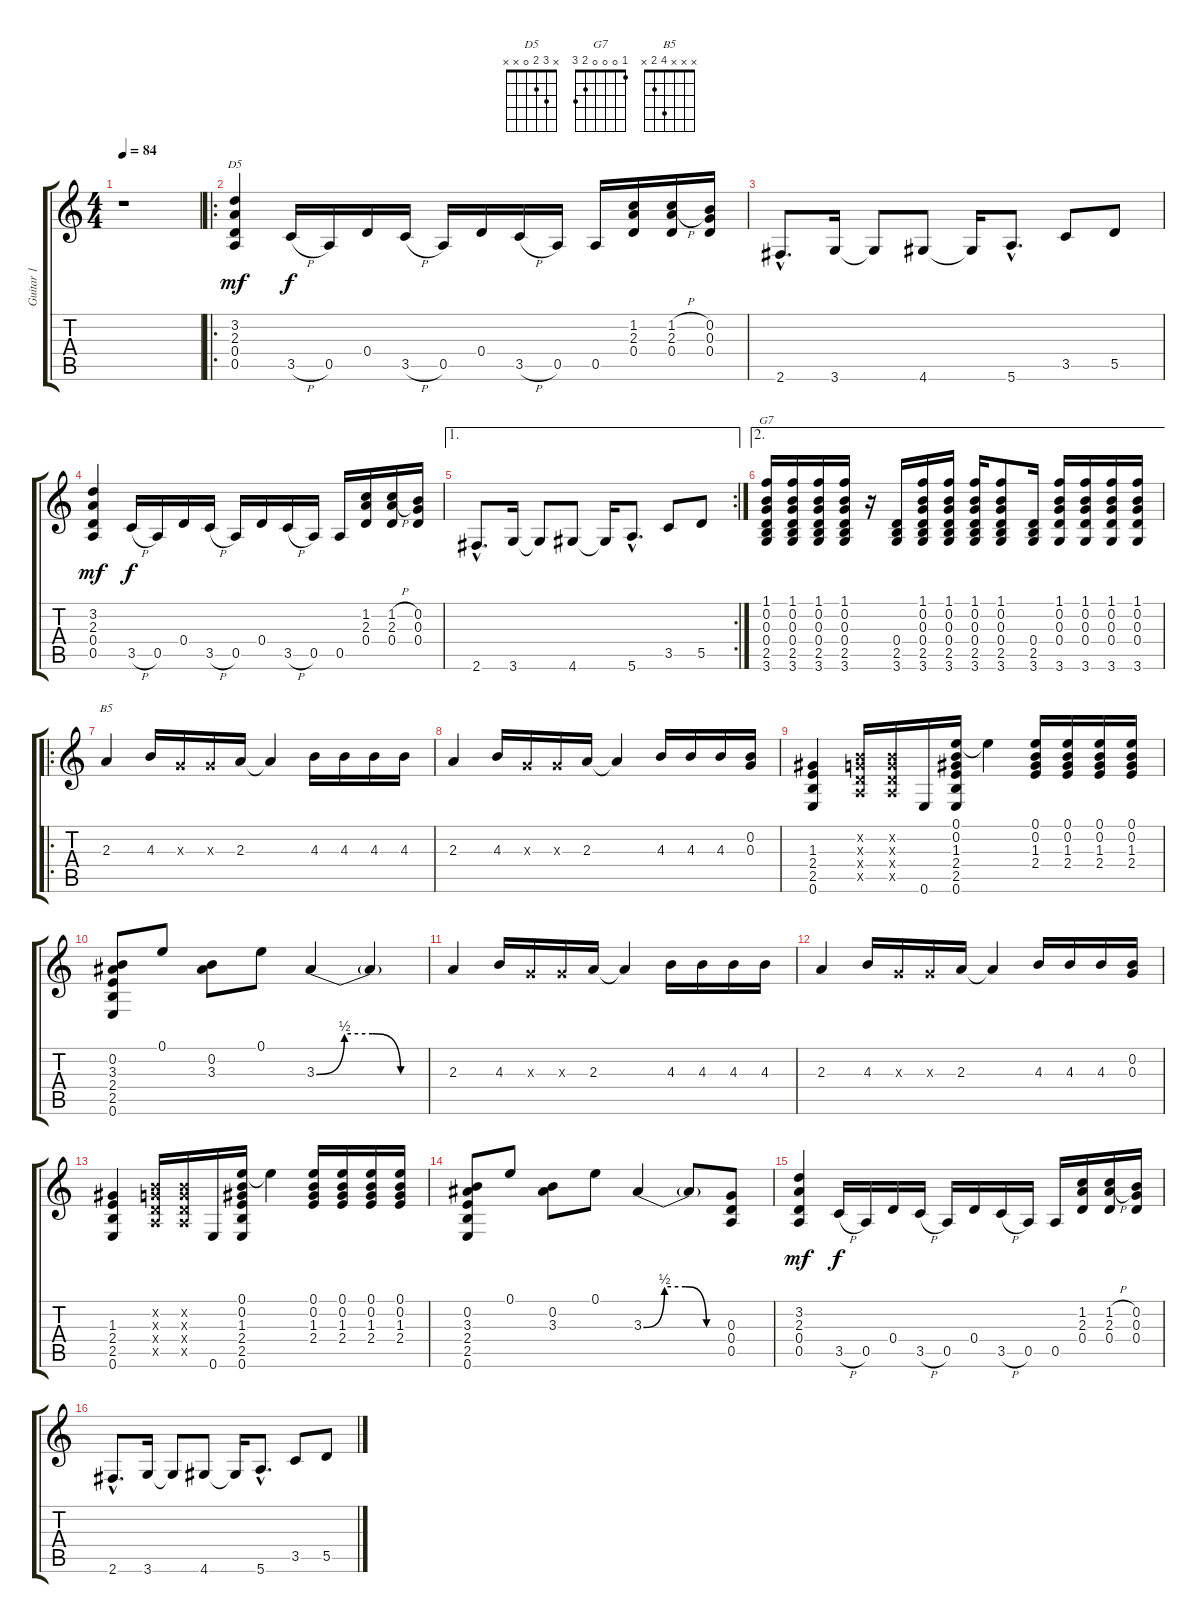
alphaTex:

\track ("Guitar 1" "Guitar 1") {instrument distortionguitar}
\staff {score tabs}
\tuning (E4 B3 G3 D3 A2 E2) {hide}
\chord ("D5" x 3 2 0 x x)
\chord ("G7" 1 0 0 0 2 3)
\chord ("B5" x x x 4 2 x)
\ts (4 4)
\tempo 84
\clef g2
\ks c
r.1{dy mf instrument distortionguitar} |
\ro
(3.2 2.3 0.4 0.5).4{ch "D5"} 3.5{h}.16{dy f} 0.5.16 0.4.16 3.5{h}.16 0.5.16 0.4.16 3.5{h}.16 0.5.16 0.5.16 (1.2 2.3 0.4).16 (1.2{h} 2.3{h} 0.4).16 (0.2 0.3 0.4).16 |
2.6{hac}.8{d} 3.6.16 3.6{t}.8 4.6.8 4.6{t}.16 5.6{hac}.8{d} 3.5.8 5.5.8 |
(3.2 2.3 0.4 0.5).4{dy mf} 3.5{h}.16{dy f} 0.5.16 0.4.16 3.5{h}.16 0.5.16 0.4.16 3.5{h}.16 0.5.16 0.5.16 (1.2 2.3 0.4).16 (1.2{h} 2.3{h} 0.4).16 (0.2 0.3 0.4).16 |
\ae 1
\rc 2
2.6{hac}.8{d} 3.6.16 3.6{t}.8 4.6.8 4.6{t}.16 5.6{hac}.8{d} 3.5.8 5.5.8 |
\ae 2
(1.1 0.2 0.3 0.4 2.5 3.6).16{ch "G7"} (1.1 0.2 0.3 0.4 2.5 3.6).16 (1.1 0.2 0.3 0.4 2.5 3.6).16 (1.1 0.2 0.3 0.4 2.5 3.6).16 r.16 (0.4 2.5 3.6).16 (1.1 0.2 0.3 0.4 2.5 3.6).16 (1.1 0.2 0.3 0.4 2.5 3.6).16 (1.1 0.2 0.3 0.4 2.5 3.6).16 (1.1 0.2 0.3 0.4 2.5 3.6).8 (0.4 2.5 3.6).16 (1.1 0.2 0.3 0.4 3.6).16 (1.1 0.2 0.3 0.4 3.6).16 (1.1 0.2 0.3 0.4 3.6).16 (1.1 0.2 0.3 0.4 3.6).16 |
\ro
2.3.4{ch "B5"} 4.3.16 0.3{x}.16 0.3{x}.16 2.3.16 2.3{t}.4 4.3.16 4.3.16 4.3.16 4.3.16 |
2.3.4 4.3.16 0.3{x}.16 0.3{x}.16 2.3.16 2.3{t}.4 4.3.16 4.3.16 4.3.16 (0.2 0.3).16 |
(1.3 2.4 2.5 0.6).4 (0.2{x} 0.3{x} 0.4{x} 0.5{x}).16 (0.2{x} 0.3{x} 0.4{x} 0.5{x}).16 0.6.16 (0.1 0.2 1.3 2.4 2.5 0.6).16 0.1{t}.4 (0.1 0.2 1.3 2.4).16 (0.1 0.2 1.3 2.4).16 (0.1 0.2 1.3 2.4).16 (0.1 0.2 1.3 2.4).16 |
(0.2 3.3 2.4 2.5 0.6).8 0.1.8 (0.2 3.3).8 0.1.8 3.3{be (custom 0 0 15 2 30 2 45 0 60 0)}.4 3.3{t}.4 |
2.3.4 4.3.16 0.3{x}.16 0.3{x}.16 2.3.16 2.3{t}.4 4.3.16 4.3.16 4.3.16 4.3.16 |
2.3.4 4.3.16 0.3{x}.16 0.3{x}.16 2.3.16 2.3{t}.4 4.3.16 4.3.16 4.3.16 (0.2 0.3).16 |
(1.3 2.4 2.5 0.6).4 (0.2{x} 0.3{x} 0.4{x} 0.5{x}).16 (0.2{x} 0.3{x} 0.4{x} 0.5{x}).16 0.6.16 (0.1 0.2 1.3 2.4 2.5 0.6).16 0.1{t}.4 (0.1 0.2 1.3 2.4).16 (0.1 0.2 1.3 2.4).16 (0.1 0.2 1.3 2.4).16 (0.1 0.2 1.3 2.4).16 |
(0.2 3.3 2.4 2.5 0.6).8 0.1.8 (0.2 3.3).8 0.1.8 3.3{be (custom 0 0 15 2 30 2 45 0 60 0)}.4 3.3{t}.8 (0.3 0.4 0.5).8 |
(3.2 2.3 0.4 0.5).4{dy mf} 3.5{h}.16{dy f} 0.5.16 0.4.16 3.5{h}.16 0.5.16 0.4.16 3.5{h}.16 0.5.16 0.5.16 (1.2 2.3 0.4).16 (1.2{h} 2.3{h} 0.4).16 (0.2 0.3 0.4).16 |
2.6{hac}.8{d} 3.6.16 3.6{t}.8 4.6.8 4.6{t}.16 5.6{hac}.8{d} 3.5.8 5.5.8
